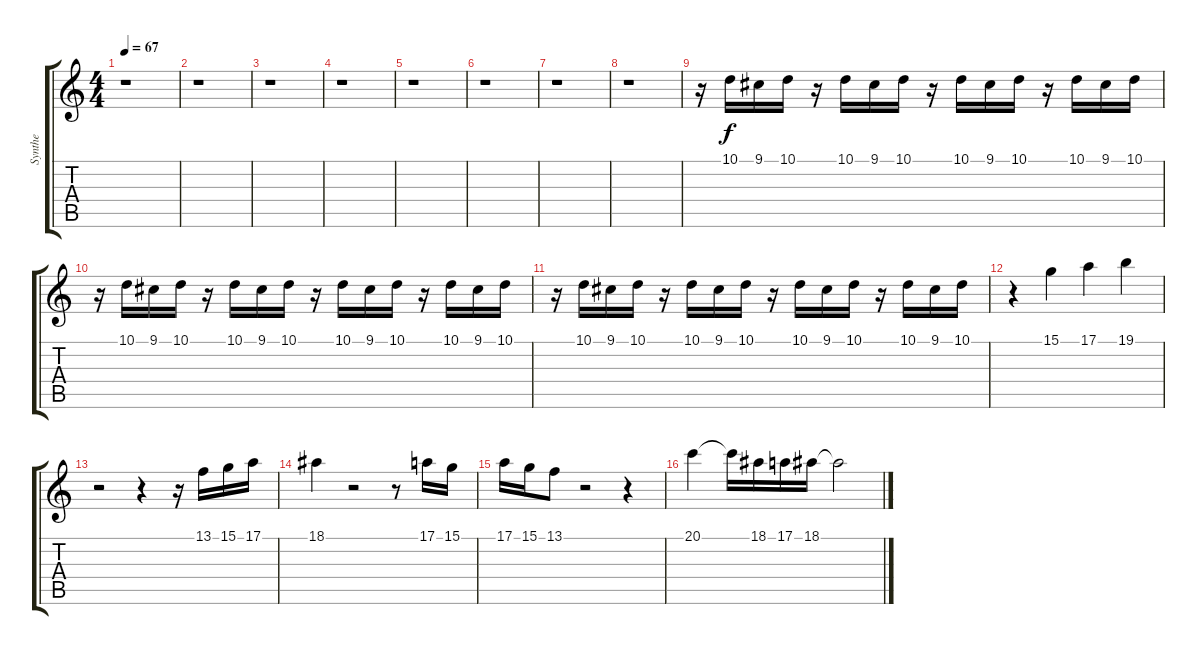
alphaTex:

\track ("Synthe" "Synthe") {instrument synthstrings1}
\staff {score tabs}
\tuning (E4 B3 G3 D3 A2 E2) {hide}
\ts (4 4)
\tempo 67
\clef g2
\ks c
r.1{dy f} |
r.1 |
r.1 |
r.1 |
r.1 |
r.1 |
r.1 |
r.1 |
r.16 10.1.16 9.1.16 10.1.16 r.16 10.1.16 9.1.16 10.1.16 r.16 10.1.16 9.1.16 10.1.16 r.16 10.1.16 9.1.16 10.1.16 |
r.16 10.1.16 9.1.16 10.1.16 r.16 10.1.16 9.1.16 10.1.16 r.16 10.1.16 9.1.16 10.1.16 r.16 10.1.16 9.1.16 10.1.16 |
r.16 10.1.16 9.1.16 10.1.16 r.16 10.1.16 9.1.16 10.1.16 r.16 10.1.16 9.1.16 10.1.16 r.16 10.1.16 9.1.16 10.1.16 |
r.4 15.1.4 17.1.4 19.1.4 |
r.2 r.4 r.16 13.1.16 15.1.16 17.1.16 |
18.1.4 r.2 r.8 17.1.16 15.1.16 |
17.1.16 15.1.16 13.1.8 r.2 r.4 |
20.1.4 20.1{t}.16 18.1.16 17.1.16 18.1.16 18.1{t}.2
